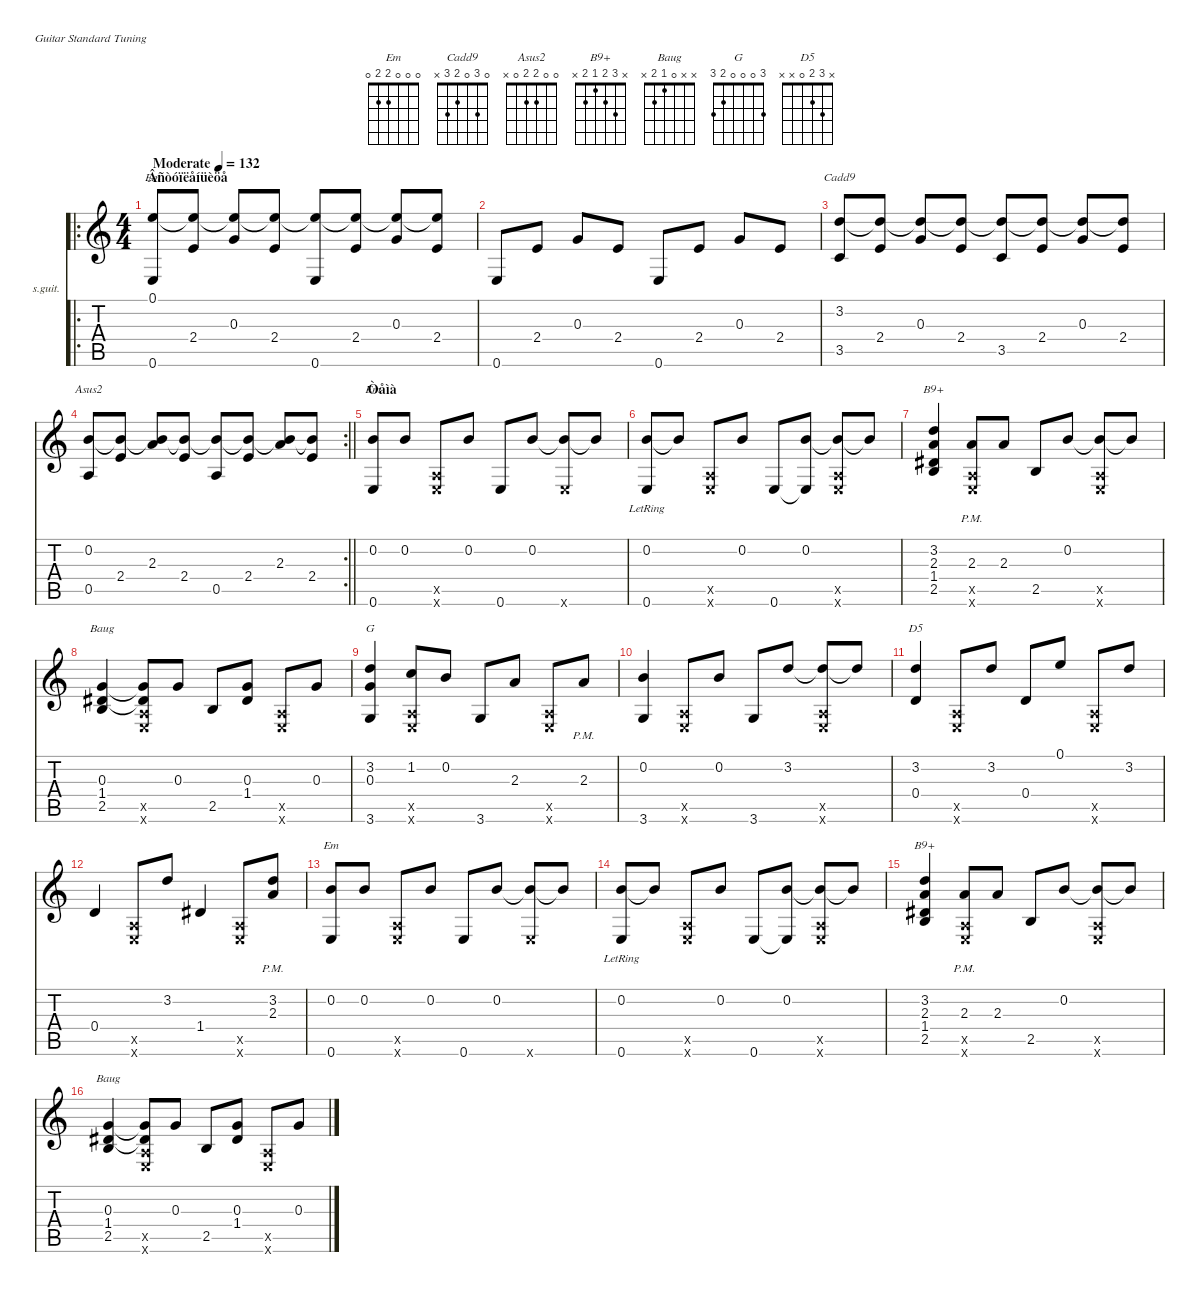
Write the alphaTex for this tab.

\defaultSystemsLayout 4
\hideDynamics
\bracketExtendMode nobrackets
\firstSystemTrackNameOrientation horizontal
\otherSystemsTrackNameOrientation horizontal
\track ("Гитара" "s.guit.") {solo instrument acousticguitarsteel}
\staff {score tabs}
\tuning (E4 B3 G3 D3 A2 E2)
\chord ("Em" 0 0 0 2 2 0)
\chord ("Cadd9" 0 3 0 2 3 x)
\chord ("Asus2" 0 0 2 2 0 x)
\chord ("B9+" x 3 2 1 2 x)
\chord ("Baug" x x 0 1 2 x)
\chord ("G" 3 0 0 0 2 3)
\chord ("D5" x 3 2 0 x x)
\ro
\ts (4 4)
\beaming (8 2 2 2 2)
\section ("" "Âñòóïëåíüèöå")
\tempo (132 "Moderate")
\clef g2
\ks c
(0.1 0.6).8{ch "Em" dy f instrument acousticguitarsteel beam Up} (0.1{t} 2.4).8{beam Up} (0.1{t} 0.3).8{beam Up} (0.1{t} 2.4).8{beam Up} (0.1{t} 0.6).8{beam Up} (0.1{t} 2.4).8{beam Up} (0.1{t} 0.3).8{beam Up} (0.1{t} 2.4).8{beam Up} |
0.6.8{beam Up} 2.4.8{beam Up} 0.3.8{beam Up} 2.4.8{beam Up} 0.6.8{beam Up} 2.4.8{beam Up} 0.3.8{beam Up} 2.4.8{beam Up} |
(3.2 3.5).8{ch "Cadd9" beam Up} (3.2{t} 2.4).8{beam Up} (3.2{t} 0.3).8{beam Up} (3.2{t} 2.4).8{beam Up} (3.2{t} 3.5).8{beam Up} (3.2{t} 2.4).8{beam Up} (3.2{t} 0.3).8{beam Up} (3.2{t} 2.4).8{beam Up} |
\rc 2
\barLineRight lightlight
(0.2 0.5).8{ch "Asus2" beam Up} (0.2{t} 2.4).8{beam Up} (0.2{t} 2.3).8{beam Up} (0.2{t} 2.4).8{beam Up} (0.2{t} 0.5).8{beam Up} (0.2{t} 2.4).8{beam Up} (0.2{t} 2.3).8{beam Up} (0.2{t} 2.4).8{beam Up} |
\section ("" "Òåìà")
(0.2 0.6).8{ch "Em" beam Up} 0.2.8{beam Up} (0.5{x} 0.6{x}).8{beam Up} 0.2.8{beam Up} 0.6.8{beam Up} 0.2.8{beam Up} (0.6{x} 0.2{t}).8{beam Up} 0.2{t}.8{beam Up} |
(0.2 0.6{lr}).8{beam Up} 0.2{t}.8{beam Up} (0.5{x} 0.6{x}).8{beam Up} 0.2.8{beam Up} 0.6.8{beam Up} (0.2 0.6{t}).8{beam Up} (0.5{x} 0.6{x} 0.2{t}).8{beam Up} 0.2{t}.8{beam Up} |
(3.2 2.3 1.4{acc #} 2.5).4{ch "B9+" beam Up} (2.3{pm} 0.5{x} 0.6{x}).8{dy mp beam Up} 2.3.8{dy f beam Up} 2.5.8{beam Up} 0.2.8{beam Up} (0.5{x} 0.6{x} 0.2{t}).8{beam Up} 0.2{t}.8{beam Up} |
(0.3 1.4{acc #} 2.5).4{ch "Baug" beam Up} (0.3{t} 1.4{t acc #} 0.5{x} 0.6{x}).8{beam Up} 0.3.8{beam Up} 2.5.8{beam Up} (0.3 1.4{acc #}).8{beam Up} (0.5{x} 0.6{x}).8{beam Up} 0.3.8{beam Up} |
(3.2 0.3 3.6).4{ch "G" beam Up} (1.2 0.5{x} 0.6{x}).8{beam Up} 0.2.8{beam Up} 3.6.8{beam Up} 2.3.8{beam Up} (0.5{x} 0.6{x}).8{beam Up} 2.3{pm}.8{dy mp beam Up} |
(0.2 3.6).4{dy f beam Up} (0.5{x} 0.6{x}).8{beam Up} 0.2.8{beam Up} 3.6.8{beam Up} 3.2.8{beam Up} (0.5{x} 0.6{x} 3.2{t}).8{beam Up} 3.2{t}.8{beam Up} |
(3.2 0.4).4{ch "D5" beam Up} (0.5{x} 0.6{x}).8{beam Up} 3.2.8{beam Up} 0.4.8{beam Up} 0.1.8{beam Up} (0.5{x} 0.6{x}).8{beam Up} 3.2.8{beam Up} |
0.4.4{beam Up} (0.5{x} 0.6{x}).8{beam Up} 3.2.8{beam Up} 1.4{acc #}.4{beam Up} (0.5{x} 0.6{x}).8{beam Up} (3.2{pm} 2.3{pm}).8{dy mf beam Up} |
(0.2 0.6).8{ch "Em" dy f beam Up} 0.2.8{beam Up} (0.5{x} 0.6{x}).8{beam Up} 0.2.8{beam Up} 0.6.8{beam Up} 0.2.8{beam Up} (0.6{x} 0.2{t}).8{beam Up} 0.2{t}.8{beam Up} |
(0.2 0.6{lr}).8{beam Up} 0.2{t}.8{beam Up} (0.5{x} 0.6{x}).8{beam Up} 0.2.8{beam Up} 0.6.8{beam Up} (0.2 0.6{t}).8{beam Up} (0.5{x} 0.6{x} 0.2{t}).8{beam Up} 0.2{t}.8{beam Up} |
(3.2 2.3 1.4{acc #} 2.5).4{ch "B9+" beam Up} (2.3{pm} 0.5{x} 0.6{x}).8{dy mp beam Up} 2.3.8{dy f beam Up} 2.5.8{beam Up} 0.2.8{beam Up} (0.5{x} 0.6{x} 0.2{t}).8{beam Up} 0.2{t}.8{beam Up} |
(0.3 1.4{acc #} 2.5).4{ch "Baug" beam Up} (0.3{t} 1.4{t acc #} 0.5{x} 0.6{x}).8{beam Up} 0.3.8{beam Up} 2.5.8{beam Up} (0.3 1.4{acc #}).8{beam Up} (0.5{x} 0.6{x}).8{beam Up} 0.3.8{beam Up}
